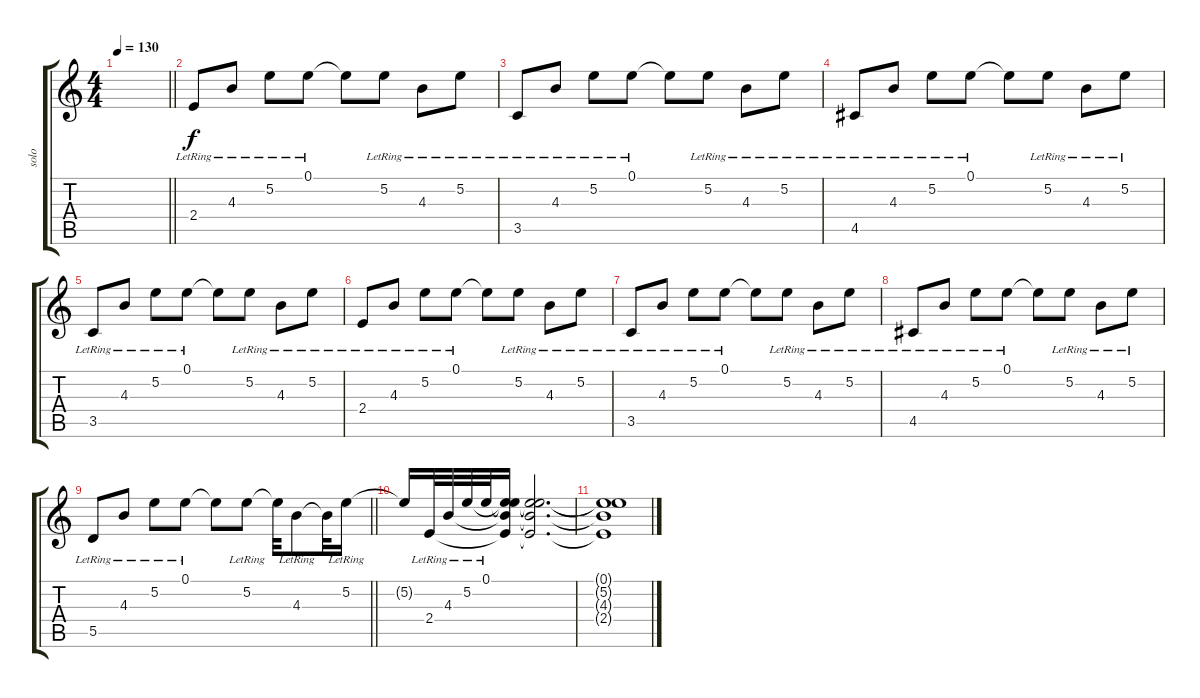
\track ("solo" "solo") {instrument distortionguitar}
\staff {score tabs}
\tuning (E4 B3 G3 D3 A2 E2) {hide}
\ts (4 4)
\tempo 130
\clef g2
\barLineRight lightlight
\ks c
|
2.4{lr}.8 4.3{lr}.8 5.2{lr}.8 0.1{lr}.8 0.1{t}.8 5.2{lr}.8 4.3{lr}.8 5.2{lr}.8 |
3.5{lr}.8 4.3{lr}.8 5.2{lr}.8 0.1{lr}.8 0.1{t}.8 5.2{lr}.8 4.3{lr}.8 5.2{lr}.8 |
4.5{lr}.8 4.3{lr}.8 5.2{lr}.8 0.1{lr}.8 0.1{t}.8 5.2{lr}.8 4.3{lr}.8 5.2{lr}.8 |
3.5{lr}.8 4.3{lr}.8 5.2{lr}.8 0.1{lr}.8 0.1{t}.8 5.2{lr}.8 4.3{lr}.8 5.2{lr}.8 |
2.4{lr}.8 4.3{lr}.8 5.2{lr}.8 0.1{lr}.8 0.1{t}.8 5.2{lr}.8 4.3{lr}.8 5.2{lr}.8 |
3.5{lr}.8 4.3{lr}.8 5.2{lr}.8 0.1{lr}.8 0.1{t}.8 5.2{lr}.8 4.3{lr}.8 5.2{lr}.8 |
4.5{lr}.8 4.3{lr}.8 5.2{lr}.8 0.1{lr}.8 0.1{t}.8 5.2{lr}.8 4.3{lr}.8 5.2{lr}.8 |
\barLineRight lightlight
5.5{lr}.8 4.3{lr}.8 5.2{lr}.8 0.1{lr}.8 0.1{t}.8 5.2{lr}.8 5.2{t}.32 4.3{lr}.8 4.3{t}.32 5.2{lr}.16 |
5.2{t}.16 2.4{lr}.32 4.3{lr}.32 5.2{lr}.32 0.1{lr}.32 (0.1{t} 5.2{t} 4.3{t} 2.4{t}).16 (0.1{t} 5.2{t} 4.3{t} 2.4{t}).2{d} |
(0.1{t} 5.2{t} 4.3{t} 2.4{t}).1
